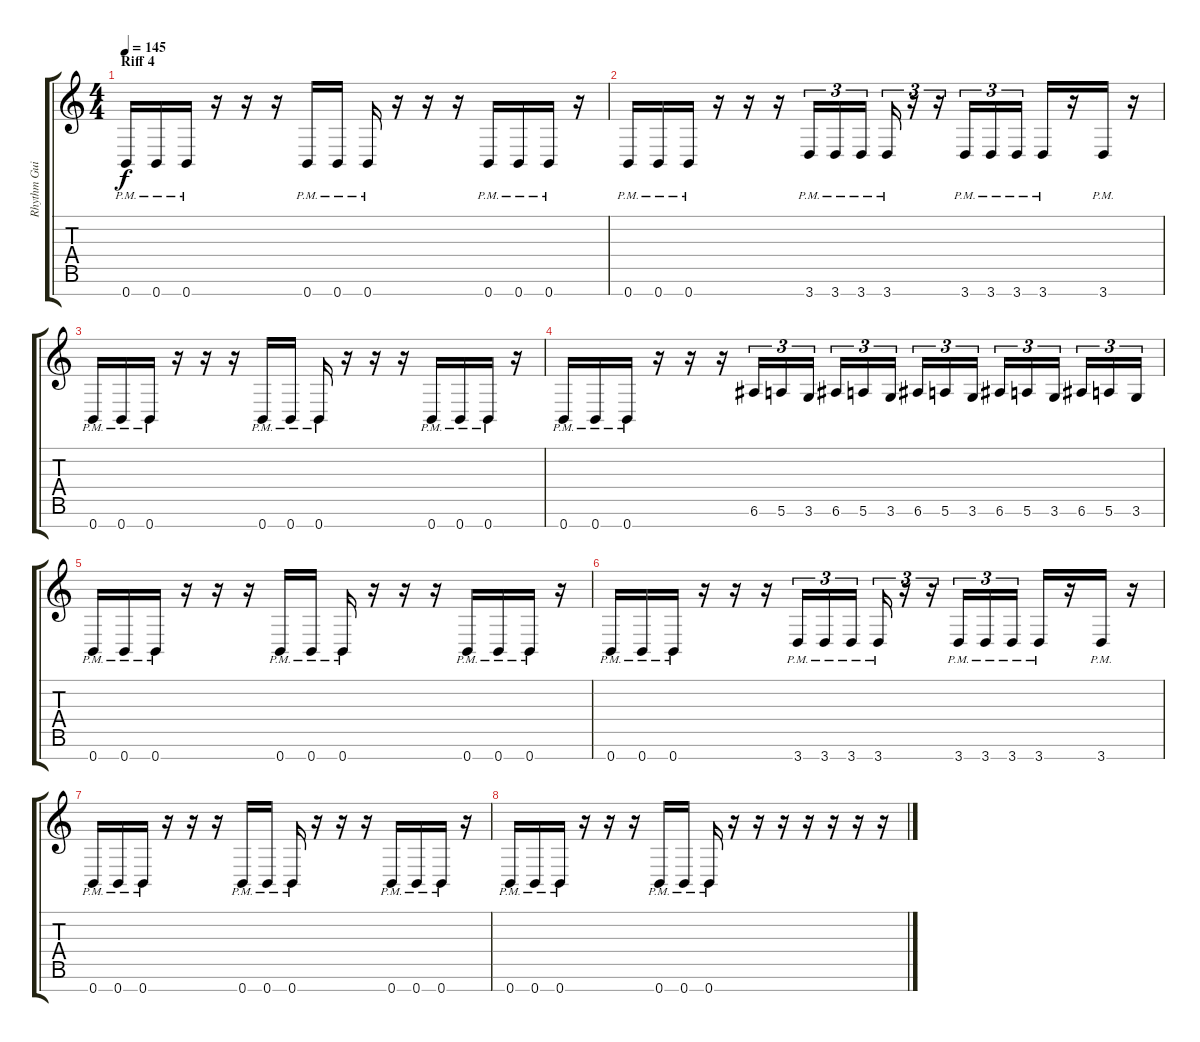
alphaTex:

\track ("Rhythm Guitar L" "Rhythm Gui") {instrument distortionguitar}
\staff {score tabs}
\tuning (E4 B3 G3 D3 A2 E2 B1) {hide}
\ts (4 4)
\section ("" "Riff 4")
\tempo 145
\clef g2
\ks c
0.7{pm}.16{dy f} 0.7{pm}.16 0.7{pm}.16 r.16 r.16 r.16 0.7{pm}.16 0.7{pm}.16 0.7{pm}.16 r.16 r.16 r.16 0.7{pm}.16 0.7{pm}.16 0.7{pm}.16 r.16 |
0.7{pm}.16 0.7{pm}.16 0.7{pm}.16 r.16 r.16 r.16 3.7{pm}.16{tu (3 2)} 3.7{pm}.16{tu (3 2)} 3.7{pm}.16{tu (3 2)} 3.7{pm}.16{tu (3 2)} r.16{tu (3 2)} r.16{tu (3 2)} 3.7{pm}.16{tu (3 2)} 3.7{pm}.16{tu (3 2)} 3.7{pm}.16{tu (3 2)} 3.7{pm}.16 r.16 3.7{pm}.16 r.16 |
0.7{pm}.16 0.7{pm}.16 0.7{pm}.16 r.16 r.16 r.16 0.7{pm}.16 0.7{pm}.16 0.7{pm}.16 r.16 r.16 r.16 0.7{pm}.16 0.7{pm}.16 0.7{pm}.16 r.16 |
0.7{pm}.16 0.7{pm}.16 0.7{pm}.16 r.16 r.16 r.16 6.6.16{tu (3 2)} 5.6.16{tu (3 2)} 3.6.16{tu (3 2)} 6.6.16{tu (3 2)} 5.6.16{tu (3 2)} 3.6.16{tu (3 2) beam splitsecondary} 6.6.16{tu (3 2)} 5.6.16{tu (3 2)} 3.6.16{tu (3 2)} 6.6.16{tu (3 2)} 5.6.16{tu (3 2)} 3.6.16{tu (3 2) beam splitsecondary} 6.6.16{tu (3 2)} 5.6.16{tu (3 2)} 3.6.16{tu (3 2)} |
0.7{pm}.16 0.7{pm}.16 0.7{pm}.16 r.16 r.16 r.16 0.7{pm}.16 0.7{pm}.16 0.7{pm}.16 r.16 r.16 r.16 0.7{pm}.16 0.7{pm}.16 0.7{pm}.16 r.16 |
0.7{pm}.16 0.7{pm}.16 0.7{pm}.16 r.16 r.16 r.16 3.7{pm}.16{tu (3 2)} 3.7{pm}.16{tu (3 2)} 3.7{pm}.16{tu (3 2)} 3.7{pm}.16{tu (3 2)} r.16{tu (3 2)} r.16{tu (3 2)} 3.7{pm}.16{tu (3 2)} 3.7{pm}.16{tu (3 2)} 3.7{pm}.16{tu (3 2)} 3.7{pm}.16 r.16 3.7{pm}.16 r.16 |
0.7{pm}.16 0.7{pm}.16 0.7{pm}.16 r.16 r.16 r.16 0.7{pm}.16 0.7{pm}.16 0.7{pm}.16 r.16 r.16 r.16 0.7{pm}.16 0.7{pm}.16 0.7{pm}.16 r.16 |
0.7{pm}.16 0.7{pm}.16 0.7{pm}.16 r.16 r.16 r.16 0.7{pm}.16 0.7{pm}.16 0.7{pm}.16 r.16 r.16 r.16 r.16 r.16 r.16 r.16
